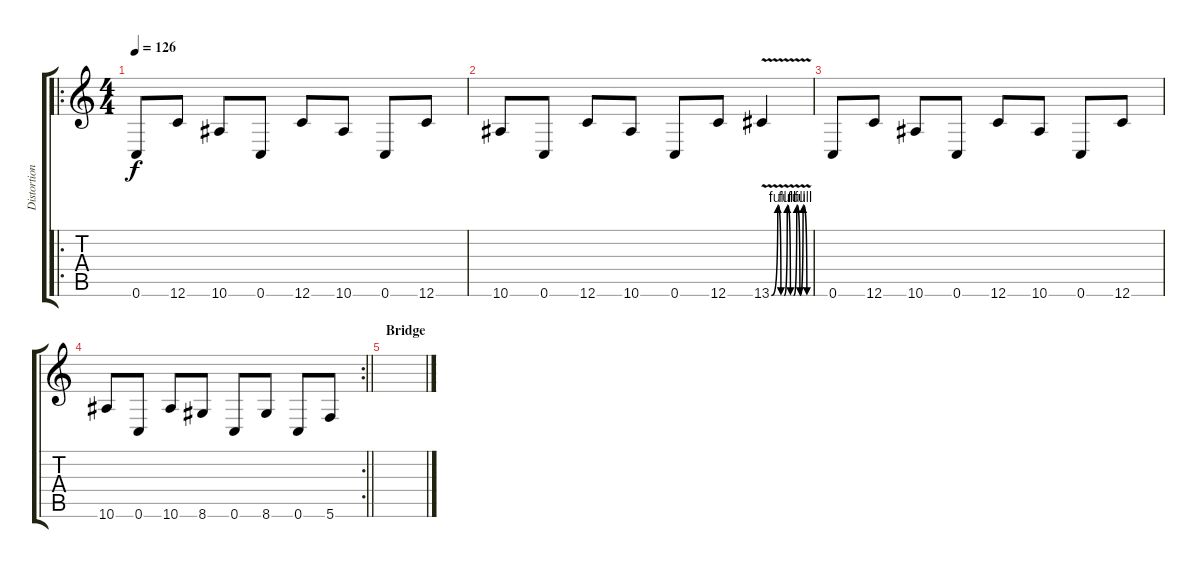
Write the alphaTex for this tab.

\track ("Distortion Guitar 2" "Distortion") {instrument distortionguitar}
\staff {score tabs}
\tuning (D4 A3 F3 C3 G2 C2) {hide}
\ro
\ts (4 4)
\tempo 126
\clef g2
\ks c
0.6.8{dy f} 12.6.8 10.6.8 0.6.8 12.6.8 10.6.8 0.6.8 12.6.8 |
10.6.8 0.6.8 12.6.8 10.6.8 0.6.8 12.6.8 13.6{be (custom 0 0 10 4 15 0 20 0 25 4 30 0 35 0 40 4 45 0 50 4 56 0 60 0) v}.4 |
0.6.8 12.6.8 10.6.8 0.6.8 12.6.8 10.6.8 0.6.8 12.6.8 |
\rc 2
\barLineRight lightlight
10.6.8 0.6.8 10.6.8 8.6.8 0.6.8 8.6.8 0.6.8 5.6.8 |
\section ("" "Bridge")
